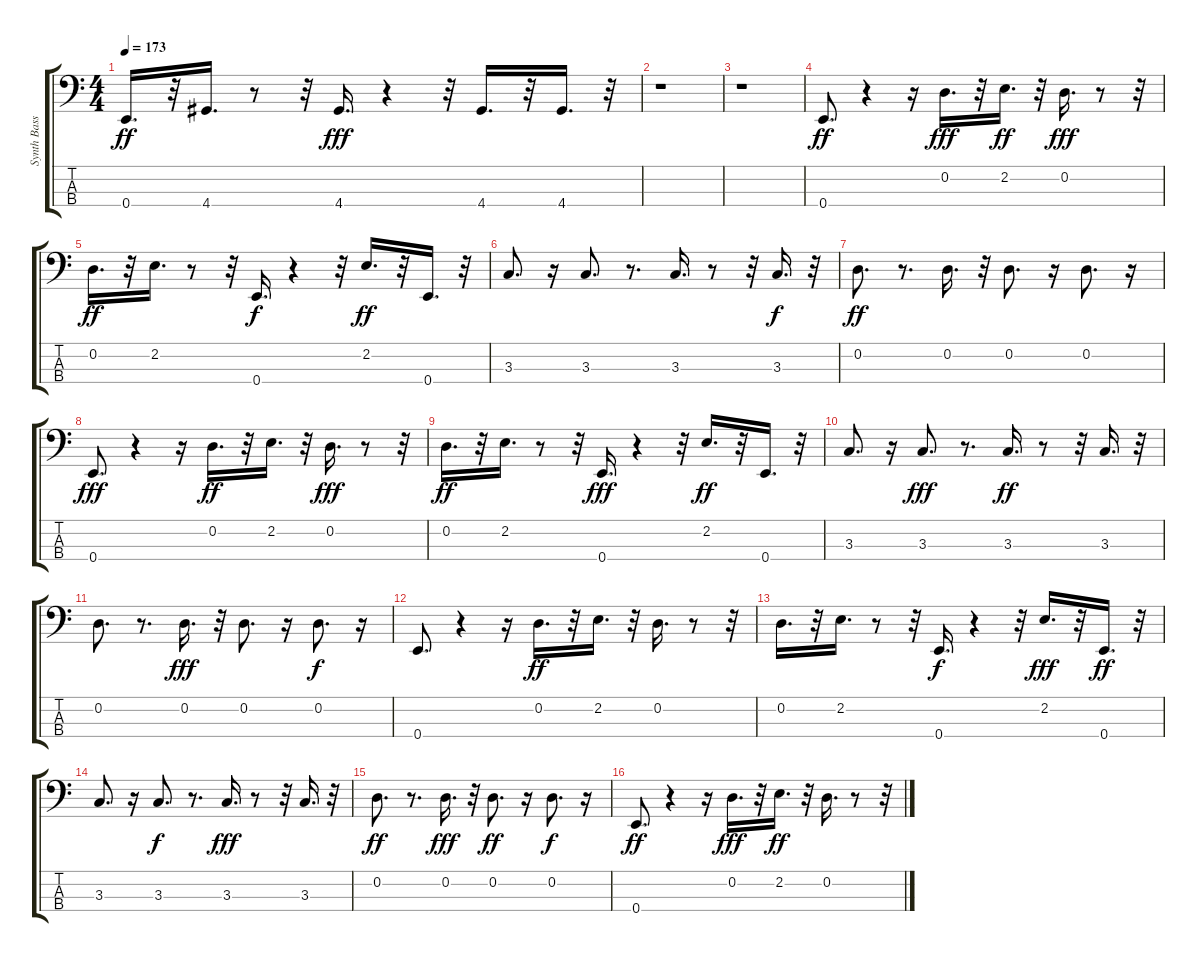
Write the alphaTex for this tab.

\track ("Synth Bass" "Synth Bass") {instrument synthbass1}
\staff {score tabs}
\tuning (G2 D2 A1 E1) {hide}
\ts (4 4)
\tempo 173
\clef f4
\ks c
0.4.16{d dy ff} r.32 4.4.16{d} r.8 r.32 4.4.16{d dy fff} r.4 r.32 4.4.16{d} r.32 4.4.16{d} r.32 |
r.1 |
r.1 |
0.4.8{d dy ff} r.4 r.16 0.2.16{d dy fff} r.32 2.2.16{d dy ff} r.32 0.2.16{d dy fff} r.8 r.32 |
0.2.16{d dy ff} r.32 2.2.16{d} r.8 r.32 0.4.16{d dy f} r.4 r.32 2.2.16{d dy ff} r.32 0.4.16{d} r.32 |
3.3.8{d} r.16 3.3.8{d} r.8{d} 3.3.16{d} r.8 r.32 3.3.16{d dy f} r.32 |
0.2.8{d dy ff} r.8{d} 0.2.16{d} r.32 0.2.8{d} r.16 0.2.8{d} r.16 |
0.4.8{d dy fff} r.4 r.16 0.2.16{d dy ff} r.32 2.2.16{d} r.32 0.2.16{d dy fff} r.8 r.32 |
0.2.16{d dy ff} r.32 2.2.16{d} r.8 r.32 0.4.16{d dy fff} r.4 r.32 2.2.16{d dy ff} r.32 0.4.16{d} r.32 |
3.3.8{d} r.16 3.3.8{d dy fff} r.8{d} 3.3.16{d dy ff} r.8 r.32 3.3.16{d} r.32 |
0.2.8{d} r.8{d} 0.2.16{d dy fff} r.32 0.2.8{d} r.16 0.2.8{d dy f} r.16 |
0.4.8{d} r.4 r.16 0.2.16{d dy ff} r.32 2.2.16{d} r.32 0.2.16{d} r.8 r.32 |
0.2.16{d} r.32 2.2.16{d} r.8 r.32 0.4.16{d dy f} r.4 r.32 2.2.16{d dy fff} r.32 0.4.16{d dy ff} r.32 |
3.3.8{d} r.16 3.3.8{d dy f} r.8{d} 3.3.16{d dy fff} r.8 r.32 3.3.16{d} r.32 |
0.2.8{d dy ff} r.8{d} 0.2.16{d dy fff} r.32 0.2.8{d dy ff} r.16 0.2.8{d dy f} r.16 |
0.4.8{d dy ff} r.4 r.16 0.2.16{d dy fff} r.32 2.2.16{d dy ff} r.32 0.2.16{d} r.8 r.32
